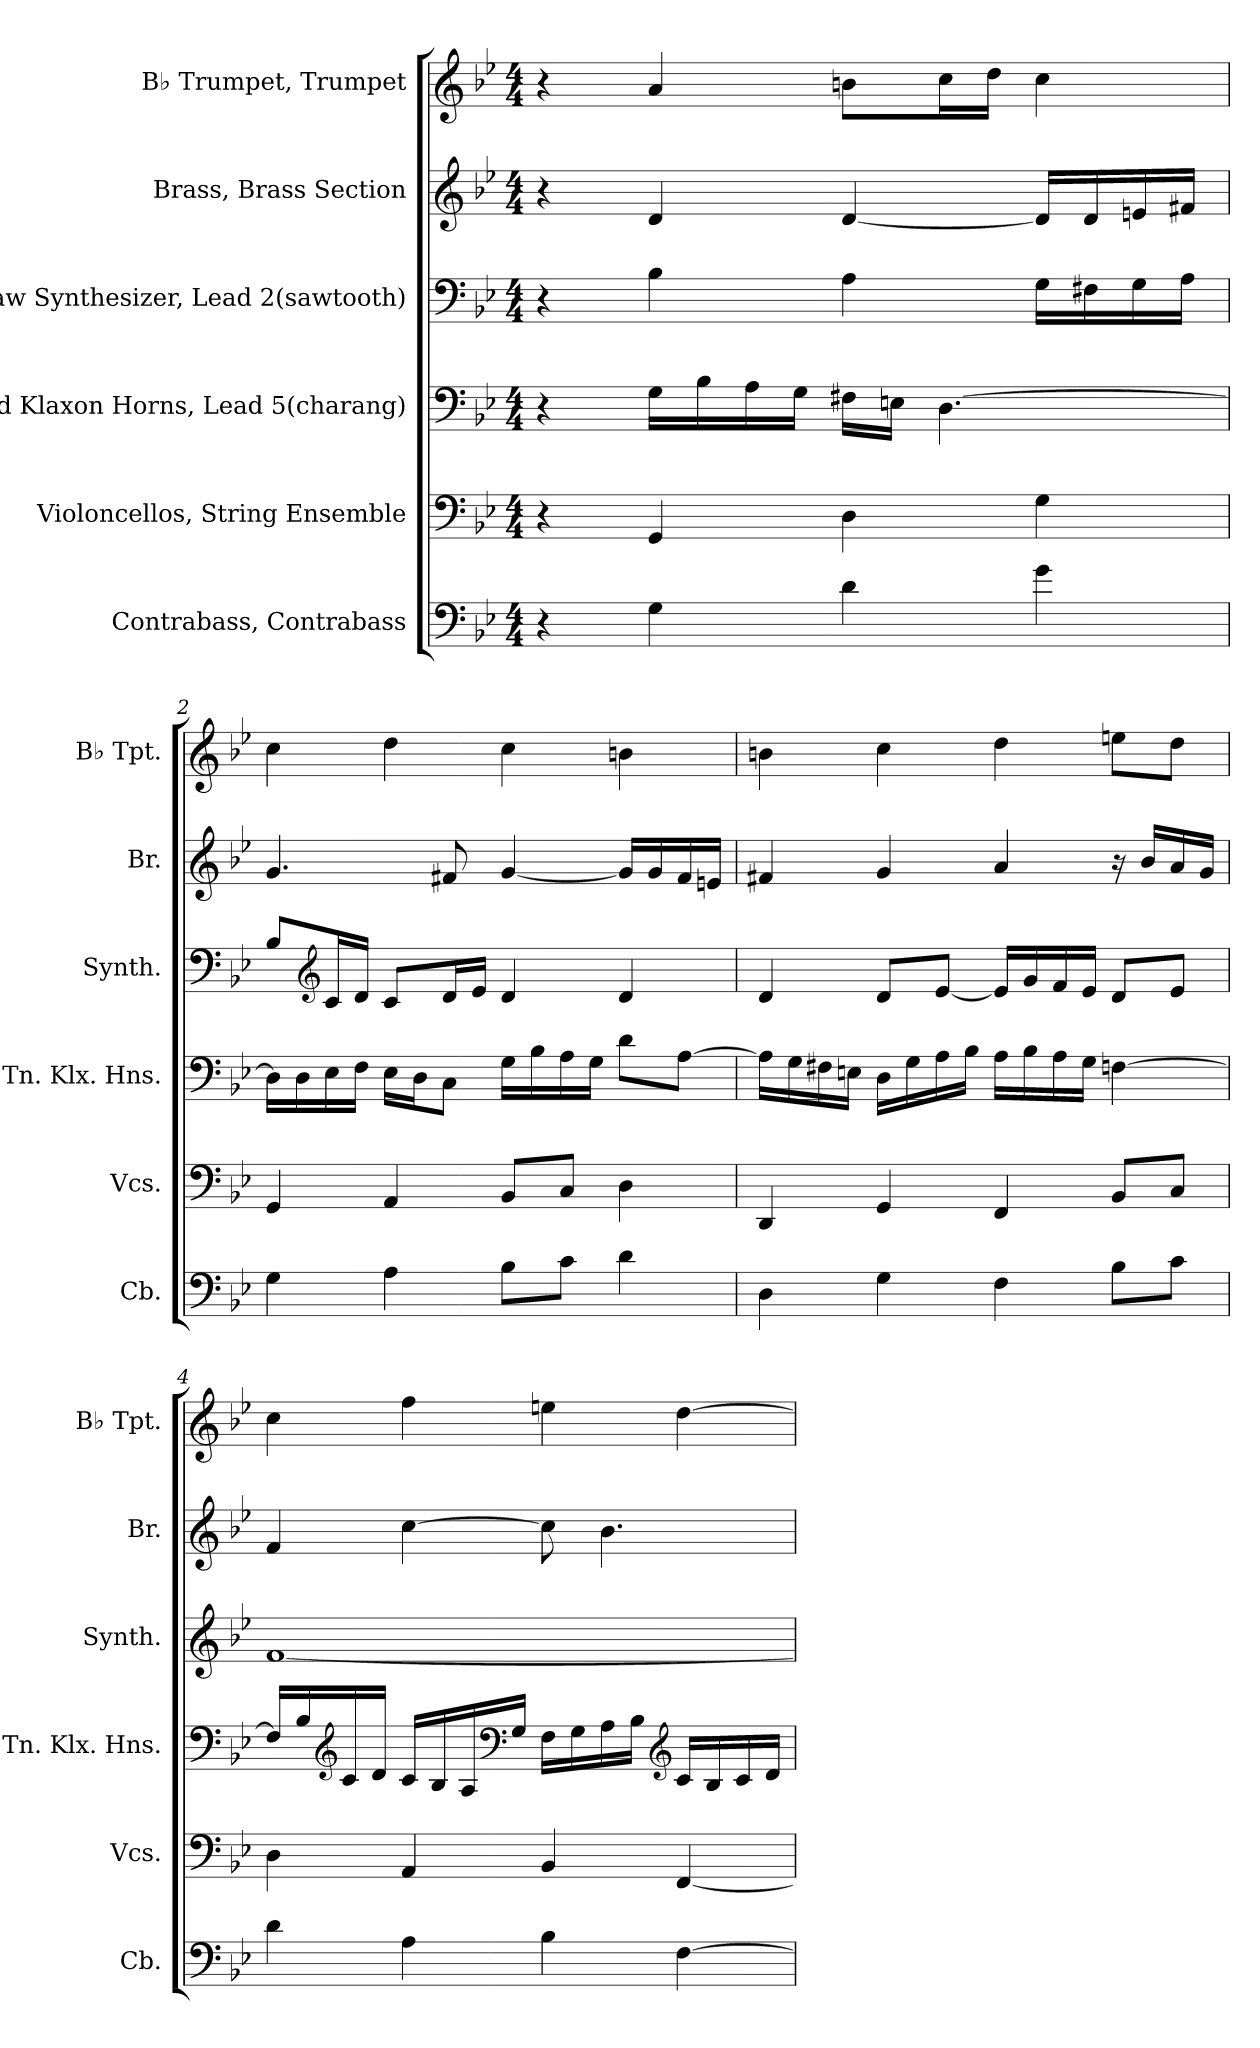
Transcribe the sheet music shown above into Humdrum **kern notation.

**kern	**kern	**kern	**kern	**kern	**kern
*part6	*part5	*part4	*part3	*part2	*part1
*staff6	*staff5	*staff4	*staff3	*staff2	*staff1
*I"Contrabass, Contrabass	*I"Violoncellos, String Ensemble	*I"Tuned Klaxon Horns, Lead 5(charang)	*I"Saw Synthesizer, Lead 2(sawtooth)	*I"Brass, Brass Section	*I"B♭ Trumpet, Trumpet
*I'Cb.	*I'Vcs.	*I'Tn. Klx. Hns.	*I'Synth.	*I'Br.	*I'B♭ Tpt.
*clefF4	*clefF4	*clefF4	*clefF4	*clefG2	*clefG2
*ITrd7c12	*	*	*	*	*ITrd1c2
*k[b-e-]	*k[b-e-]	*k[b-e-]	*k[b-e-]	*k[b-e-]	*k[b-e-a-d-]
*M4/4	*M4/4	*M4/4	*M4/4	*M4/4	*M4/4
*MM45	*MM45	*MM45	*MM45	*MM45	*MM45
=1	=1	=1	=1	=1	=1
4r	4r	4r	4r	4r	4r
4GG\	4GG/	16G\LL	4B-\	4d/	4g/
.	.	16B-\	.	.	.
.	.	16A\	.	.	.
.	.	16G\JJ	.	.	.
4D\	4D\	16F#X\LL	4A\	[4d/	8an\L
.	.	16En\JJ	.	.	.
.	.	[4.D\	.	.	16b-\L
.	.	.	.	.	16cc\JJ
4G\	4G\	.	16G\LL	16d/LL]	4b-\
.	.	.	16F#X\	16d/	.
.	.	.	16G\	16en/	.
.	.	.	16A\JJ	16f#X/JJ	.
!!LO:LB:g=z
=2	=2	=2	=2	=2	=2
4GG\	4GG/	16D\LL]	8B-/L	4.g/	4b-\
.	.	16D\	.	.	.
*	*	*	*clefG2	*	*
.	.	16E-\	16c/L	.	.
.	.	16F\JJ	16d/JJ	.	.
4AA\	4AA/	16E-\LL	8c/L	.	4cc\
.	.	16D\J	.	.	.
.	.	8C\J	16d/L	8f#X/	.
.	.	.	16e-/JJ	.	.
8BB-\L	8BB-/L	16G\LL	4d/	[4g/	4b-\
.	.	16B-\	.	.	.
8C\J	8C/J	16A\	.	.	.
.	.	16G\JJ	.	.	.
4D\	4D\	8d\L	4d/	16g/LL]	4an\
.	.	.	.	16g/	.
.	.	[8A\J	.	16f#/	.
.	.	.	.	16en/JJ	.
=3	=3	=3	=3	=3	=3
4DD\	4DD/	16A\LL]	4d/	4f#X/	4an\
.	.	16G\	.	.	.
.	.	16F#X\	.	.	.
.	.	16En\JJ	.	.	.
4GG\	4GG/	16D\LL	8d/L	4g/	4b-\
.	.	16G\	.	.	.
.	.	16A\	[8e-/J	.	.
.	.	16B-\JJ	.	.	.
4FF\	4FF/	16A\LL	16e-/LL]	4a/	4cc\
.	.	16B-\	16g/	.	.
.	.	16A\	16f/	.	.
.	.	16G\JJ	16e-/JJ	.	.
8BB-\L	8BB-/L	[4Fn\	8d/L	16r	8ddn\L
.	.	.	.	16b-/LL	.
8C\J	8C/J	.	8e-/J	16a/	8cc\J
.	.	.	.	16g/JJ	.
!!LO:PB:g=z
=4	=4	=4	=4	=4	=4
4D\	4D\	16F/LL]	[1f	4f/	4b-\
.	.	16B-/	.	.	.
*	*	*clefG2	*	*	*
.	.	16c/	.	.	.
.	.	16d/JJ	.	.	.
4AA\	4AA/	16c/LL	.	[4cc\	4ee-\
.	.	16B-/	.	.	.
.	.	16A/	.	.	.
*	*	*clefF4	*	*	*
.	.	16G/JJ	.	.	.
4BB-\	4BB-/	16F\LL	.	8cc\]	4ddn\
.	.	16G\	.	.	.
.	.	16A\	.	4.b-\	.
.	.	16B-\JJ	.	.	.
*	*	*clefG2	*	*	*
[4FF\	[4FF/	16c/LL	.	.	[4cc\
.	.	16B-/	.	.	.
.	.	16c/	.	.	.
.	.	16d/JJ	.	.	.
=	=	=	=	=	=
*-	*-	*-	*-	*-	*-
